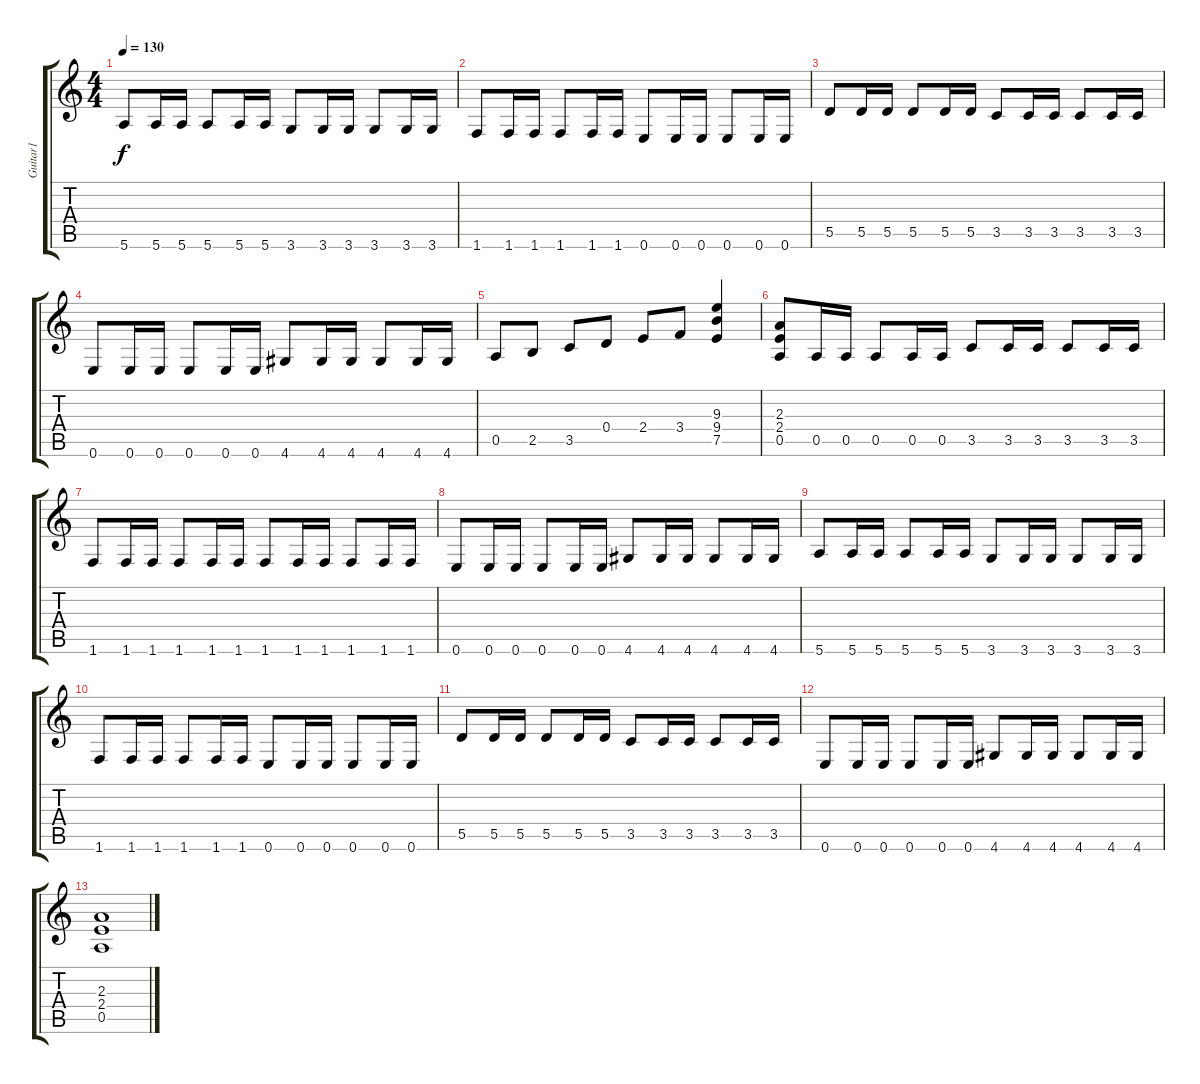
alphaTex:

\track ("Guitar1" "Guitar1") {instrument overdrivenguitar}
\staff {score tabs}
\tuning (E4 B3 G3 D3 A2 E2) {hide}
\ts (4 4)
\tempo 130
\clef g2
\ks c
5.6.8{dy f} 5.6.16 5.6.16 5.6.8 5.6.16 5.6.16 3.6.8 3.6.16 3.6.16 3.6.8 3.6.16 3.6.16 |
1.6.8 1.6.16 1.6.16 1.6.8 1.6.16 1.6.16 0.6.8 0.6.16 0.6.16 0.6.8 0.6.16 0.6.16 |
5.5.8 5.5.16 5.5.16 5.5.8 5.5.16 5.5.16 3.5.8 3.5.16 3.5.16 3.5.8 3.5.16 3.5.16 |
0.6.8 0.6.16 0.6.16 0.6.8 0.6.16 0.6.16 4.6.8 4.6.16 4.6.16 4.6.8 4.6.16 4.6.16 |
0.5.8 2.5.8 3.5.8 0.4.8 2.4.8 3.4.8 (9.3 9.4 7.5).4 |
(2.3 2.4 0.5).8 0.5.16 0.5.16 0.5.8 0.5.16 0.5.16 3.5.8 3.5.16 3.5.16 3.5.8 3.5.16 3.5.16 |
1.6.8 1.6.16 1.6.16 1.6.8 1.6.16 1.6.16 1.6.8 1.6.16 1.6.16 1.6.8 1.6.16 1.6.16 |
0.6.8 0.6.16 0.6.16 0.6.8 0.6.16 0.6.16 4.6.8 4.6.16 4.6.16 4.6.8 4.6.16 4.6.16 |
5.6.8 5.6.16 5.6.16 5.6.8 5.6.16 5.6.16 3.6.8 3.6.16 3.6.16 3.6.8 3.6.16 3.6.16 |
1.6.8 1.6.16 1.6.16 1.6.8 1.6.16 1.6.16 0.6.8 0.6.16 0.6.16 0.6.8 0.6.16 0.6.16 |
5.5.8 5.5.16 5.5.16 5.5.8 5.5.16 5.5.16 3.5.8 3.5.16 3.5.16 3.5.8 3.5.16 3.5.16 |
0.6.8 0.6.16 0.6.16 0.6.8 0.6.16 0.6.16 4.6.8 4.6.16 4.6.16 4.6.8 4.6.16 4.6.16 |
(2.3 2.4 0.5).1
